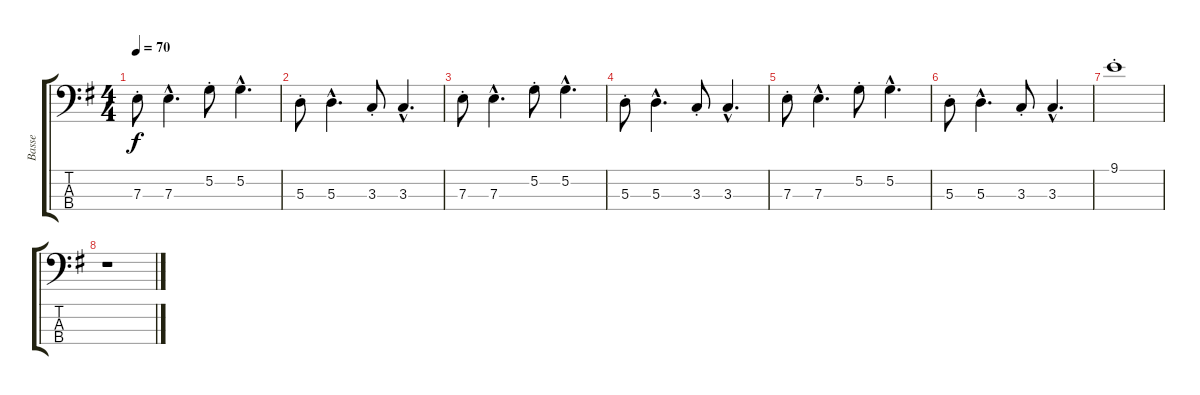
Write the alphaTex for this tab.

\track ("Basse" "Basse") {instrument electricbassfinger}
\staff {score tabs}
\tuning (G2 D2 A1 E1) {hide}
\ts (4 4)
\tempo 70
\clef f4
\ks g
7.3{st}.8{dy f} 7.3{hac}.4{d} 5.2{st}.8 5.2{hac}.4{d} |
5.3{st}.8 5.3{hac}.4{d} 3.3{st}.8 3.3{hac}.4{d} |
7.3{st}.8 7.3{hac}.4{d} 5.2{st}.8 5.2{hac}.4{d} |
5.3{st}.8 5.3{hac}.4{d} 3.3{st}.8 3.3{hac}.4{d} |
7.3{st}.8 7.3{hac}.4{d} 5.2{st}.8 5.2{hac}.4{d} |
5.3{st}.8 5.3{hac}.4{d} 3.3{st}.8 3.3{hac}.4{d} |
9.1{st}.1 |
r.1
